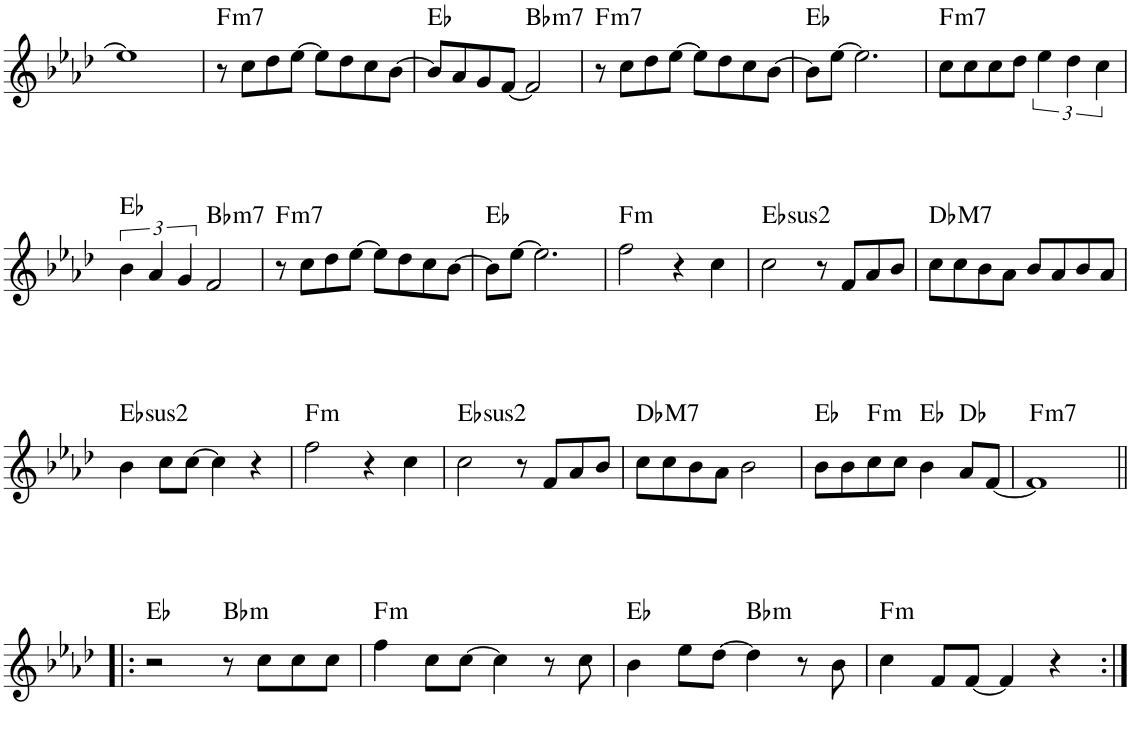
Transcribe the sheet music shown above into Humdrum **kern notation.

**kern	**harte
*part1	*part1
*staff1	*
*I"Piano	*
*I'Pno.	*
!!LO:PB:g=z
*clefG2	*
*k[b-e-a-d-]	*
*M4/4	*
=51	=51
1ee-]	.
=52	=52
!	!LO:H:kt=m7
8r	F:min7
8cc\L	.
8dd-\	.
[8ee-\J	.
8ee-\L]	.
8dd-\	.
8cc\	.
[8b-\J	.
=53	=53
8b-/L]	Eb:maj
8a-/	.
8g/	.
[8f/J	.
!	!LO:H:kt=m7
2f/]	Bb:min7
=54	=54
!	!LO:H:kt=m7
8r	F:min7
8cc\L	.
8dd-\	.
[8ee-\J	.
8ee-\L]	.
8dd-\	.
8cc\	.
[8b-\J	.
=55	=55
8b-\L]	Eb:maj
[8ee-\J	.
2.ee-\]	.
=56	=56
!	!LO:H:kt=m7
8cc\L	F:min7
8cc\	.
8cc\	.
8dd-\J	.
6ee-\	.
6dd-\	.
6cc\	.
!!LO:LB:g=z
=57	=57
6b-\	Eb:maj
6a-/	.
6g/	.
!	!LO:H:kt=m7
2f/	Bb:min7
=58	=58
!	!LO:H:kt=m7
8r	F:min7
8cc\L	.
8dd-\	.
[8ee-\J	.
8ee-\L]	.
8dd-\	.
8cc\	.
[8b-\J	.
=59	=59
8b-\L]	Eb:maj
[8ee-\J	.
2.ee-\]	.
=60	=60
!	!LO:H:kt=m
2ff\	F:min
4r	.
4cc\	.
=61	=61
!	!LO:H:kt=2
2cc\	Eb:(1,2,5)
8r	.
8f/L	.
8a-/	.
8b-/J	.
=62	=62
!	!LO:H:kt=M7
8cc\L	Db:maj7
8cc\	.
8b-\	.
8a-\J	.
8b-/L	.
8a-/	.
8b-/	.
8a-/J	.
!!LO:LB:g=z
=63	=63
!	!LO:H:kt=2
4b-\	Eb:(1,2,5)
8cc\L	.
[8cc\J	.
4cc\]	.
4r	.
=64	=64
!	!LO:H:kt=m
2ff\	F:min
4r	.
4cc\	.
=65	=65
!	!LO:H:kt=2
2cc\	Eb:(1,2,5)
8r	.
8f/L	.
8a-/	.
8b-/J	.
=66	=66
!	!LO:H:kt=M7
8cc\L	Db:maj7
8cc\	.
8b-\	.
8a-\J	.
2b-\	.
=67	=67
8b-\L	Eb:maj
8b-\	.
!	!LO:H:kt=m
8cc\	F:min
8cc\J	.
4b-\	Eb:maj
8a-/L	Db:maj
[8f/J	.
=68	=68
!	!LO:H:kt=m7
1f]	F:min7
!!LO:LB:g=z
=69!|:	=69!|:
2r	Eb:maj
!	!LO:H:kt=m
8r	Bb:min
8cc\L	.
8cc\	.
8cc\J	.
=70	=70
!	!LO:H:kt=m
4ff\	F:min
8cc\L	.
[8cc\J	.
4cc\]	.
8r	.
8cc\	.
=71	=71
4b-\	Eb:maj
8ee-\L	.
[8dd-\J	.
!	!LO:H:kt=m
4dd-\]	Bb:min
8r	.
8b-\	.
=72	=72
!	!LO:H:kt=m
4cc\	F:min
8f/L	.
[8f/J	.
4f/]	.
4r	.
=:|!	=:|!
*-	*-
